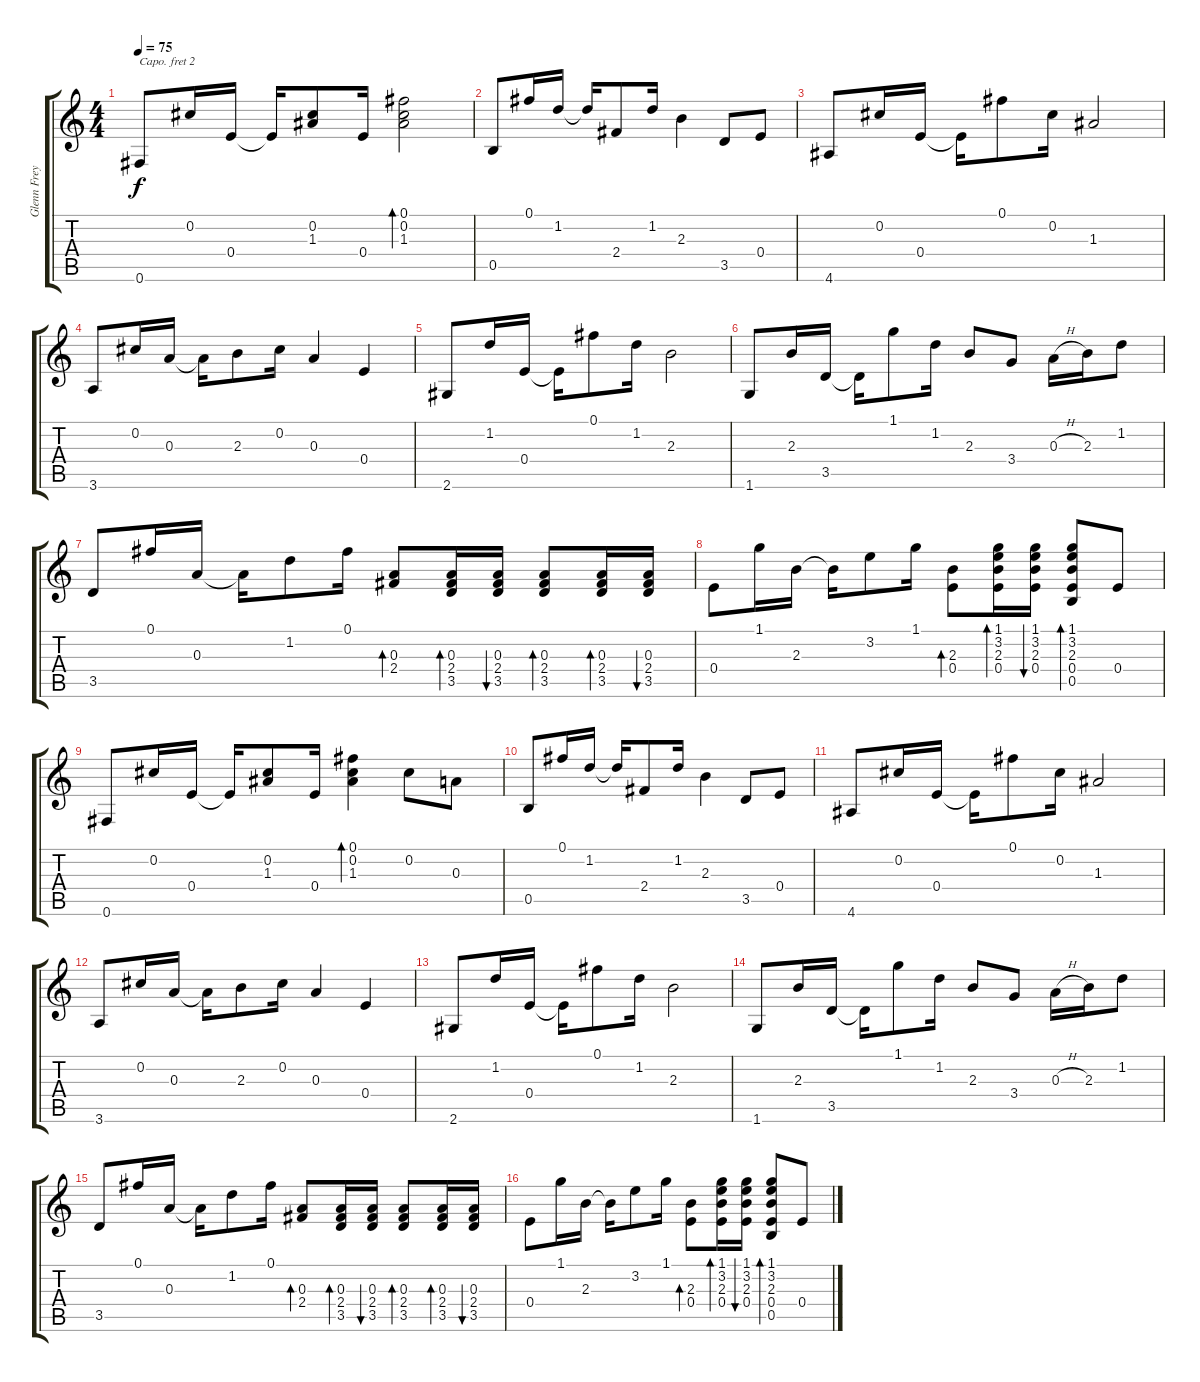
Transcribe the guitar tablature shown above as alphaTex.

\track ("Glenn Frey" "Glenn Frey") {instrument acousticguitarsteel}
\staff {score tabs}
\capo 2
\tuning (E4 B3 G3 D3 A2 E2) {hide}
\ts (4 4)
\tempo 75
\clef g2
\ks c
0.6.8{dy f} 0.2.16 0.4.16 0.4{t}.16 (0.2 1.3).8 0.4.16 (0.1 0.2 1.3).2{bd 60} |
0.5.8 0.1.16 1.2.16 1.2{t}.16 2.4.8 1.2.16 2.3.4 3.5.8 0.4.8 |
4.6.8 0.2.16 0.4.16 0.4{t}.16 0.1.8 0.2.16 1.3.2 |
3.6.8 0.2.16 0.3.16 0.3{t}.16 2.3.8 0.2.16 0.3.4 0.4.4 |
2.6.8 1.2.16 0.4.16 0.4{t}.16 0.1.8 1.2.16 2.3.2 |
1.6.8 2.3.16 3.5.16 3.5{t}.16 1.1.8 1.2.16 2.3.8 3.4.8 0.3{h}.16 2.3.16 1.2.8 |
3.5.8 0.1.16 0.3.16 0.3{t}.16 1.2.8 0.1.16 (0.3 2.4).8{bd 60} (0.3 2.4 3.5).16{bd 60} (0.3 2.4 3.5).16{bu 60} (0.3 2.4 3.5).8{bd 60} (0.3 2.4 3.5).16{bd 60} (0.3 2.4 3.5).16{bu 60} |
0.4.8 1.1.16 2.3.16 2.3{t}.16 3.2.8 1.1.16 (2.3 0.4).8{bd 60} (1.1 3.2 2.3 0.4).16{bd 60} (1.1 3.2 2.3 0.4).16{bu 60} (1.1 3.2 2.3 0.4 0.5).8{bd 60} 0.4.8 |
0.6.8 0.2.16 0.4.16 0.4{t}.16 (0.2 1.3).8 0.4.16 (0.1 0.2 1.3).4{bd 60} 0.2.8 0.3.8 |
0.5.8 0.1.16 1.2.16 1.2{t}.16 2.4.8 1.2.16 2.3.4 3.5.8 0.4.8 |
4.6.8 0.2.16 0.4.16 0.4{t}.16 0.1.8 0.2.16 1.3.2 |
3.6.8 0.2.16 0.3.16 0.3{t}.16 2.3.8 0.2.16 0.3.4 0.4.4 |
2.6.8 1.2.16 0.4.16 0.4{t}.16 0.1.8 1.2.16 2.3.2 |
1.6.8 2.3.16 3.5.16 3.5{t}.16 1.1.8 1.2.16 2.3.8 3.4.8 0.3{h}.16 2.3.16 1.2.8 |
3.5.8 0.1.16 0.3.16 0.3{t}.16 1.2.8 0.1.16 (0.3 2.4).8{bd 60} (0.3 2.4 3.5).16{bd 60} (0.3 2.4 3.5).16{bu 60} (0.3 2.4 3.5).8{bd 60} (0.3 2.4 3.5).16{bd 60} (0.3 2.4 3.5).16{bu 60} |
0.4.8 1.1.16 2.3.16 2.3{t}.16 3.2.8 1.1.16 (2.3 0.4).8{bd 60} (1.1 3.2 2.3 0.4).16{bd 60} (1.1 3.2 2.3 0.4).16{bu 60} (1.1 3.2 2.3 0.4 0.5).8{bd 60} 0.4.8
